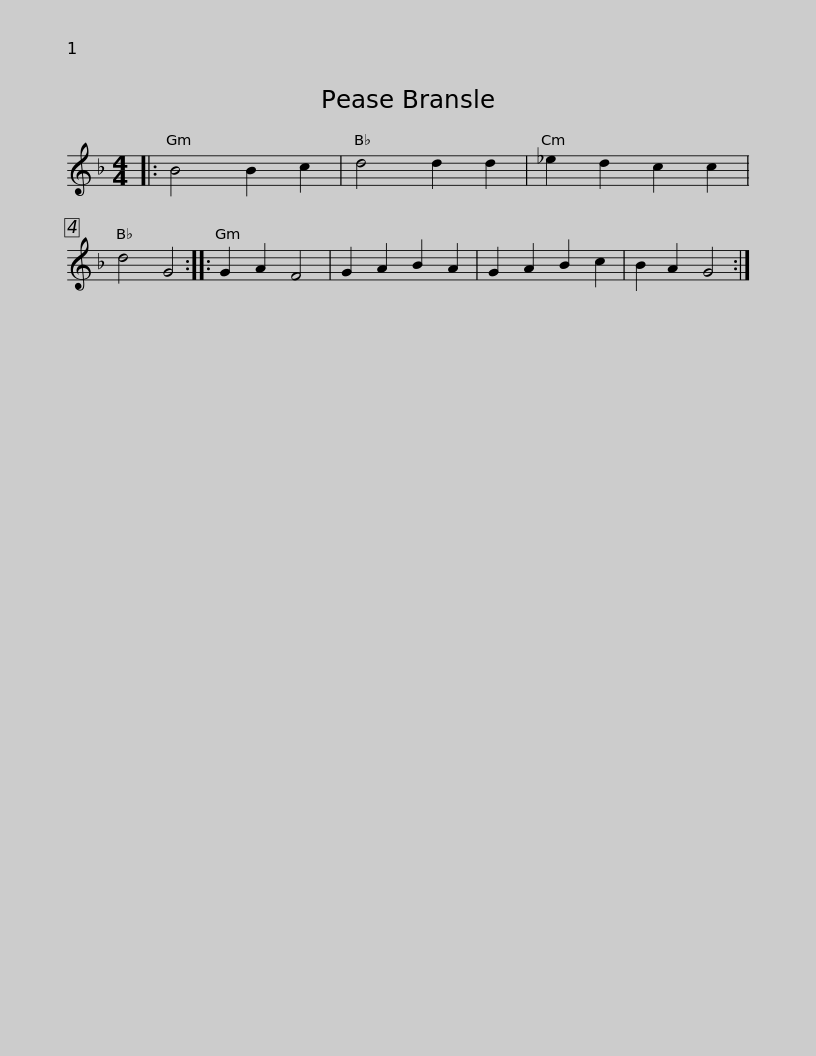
X:1
L:1/8
M:4/4
I:linebreak $
K:F
V:1 treble
V:1
|: B4 B2 c2 | d4 d2 d2 | _e2 d2 c2 c2 | d4 G4 :: G2 A2 F4 | %5
 G2 A2 B2 A2 | G2 A2 B2 c2 | B2 A2 G4 :| %8
